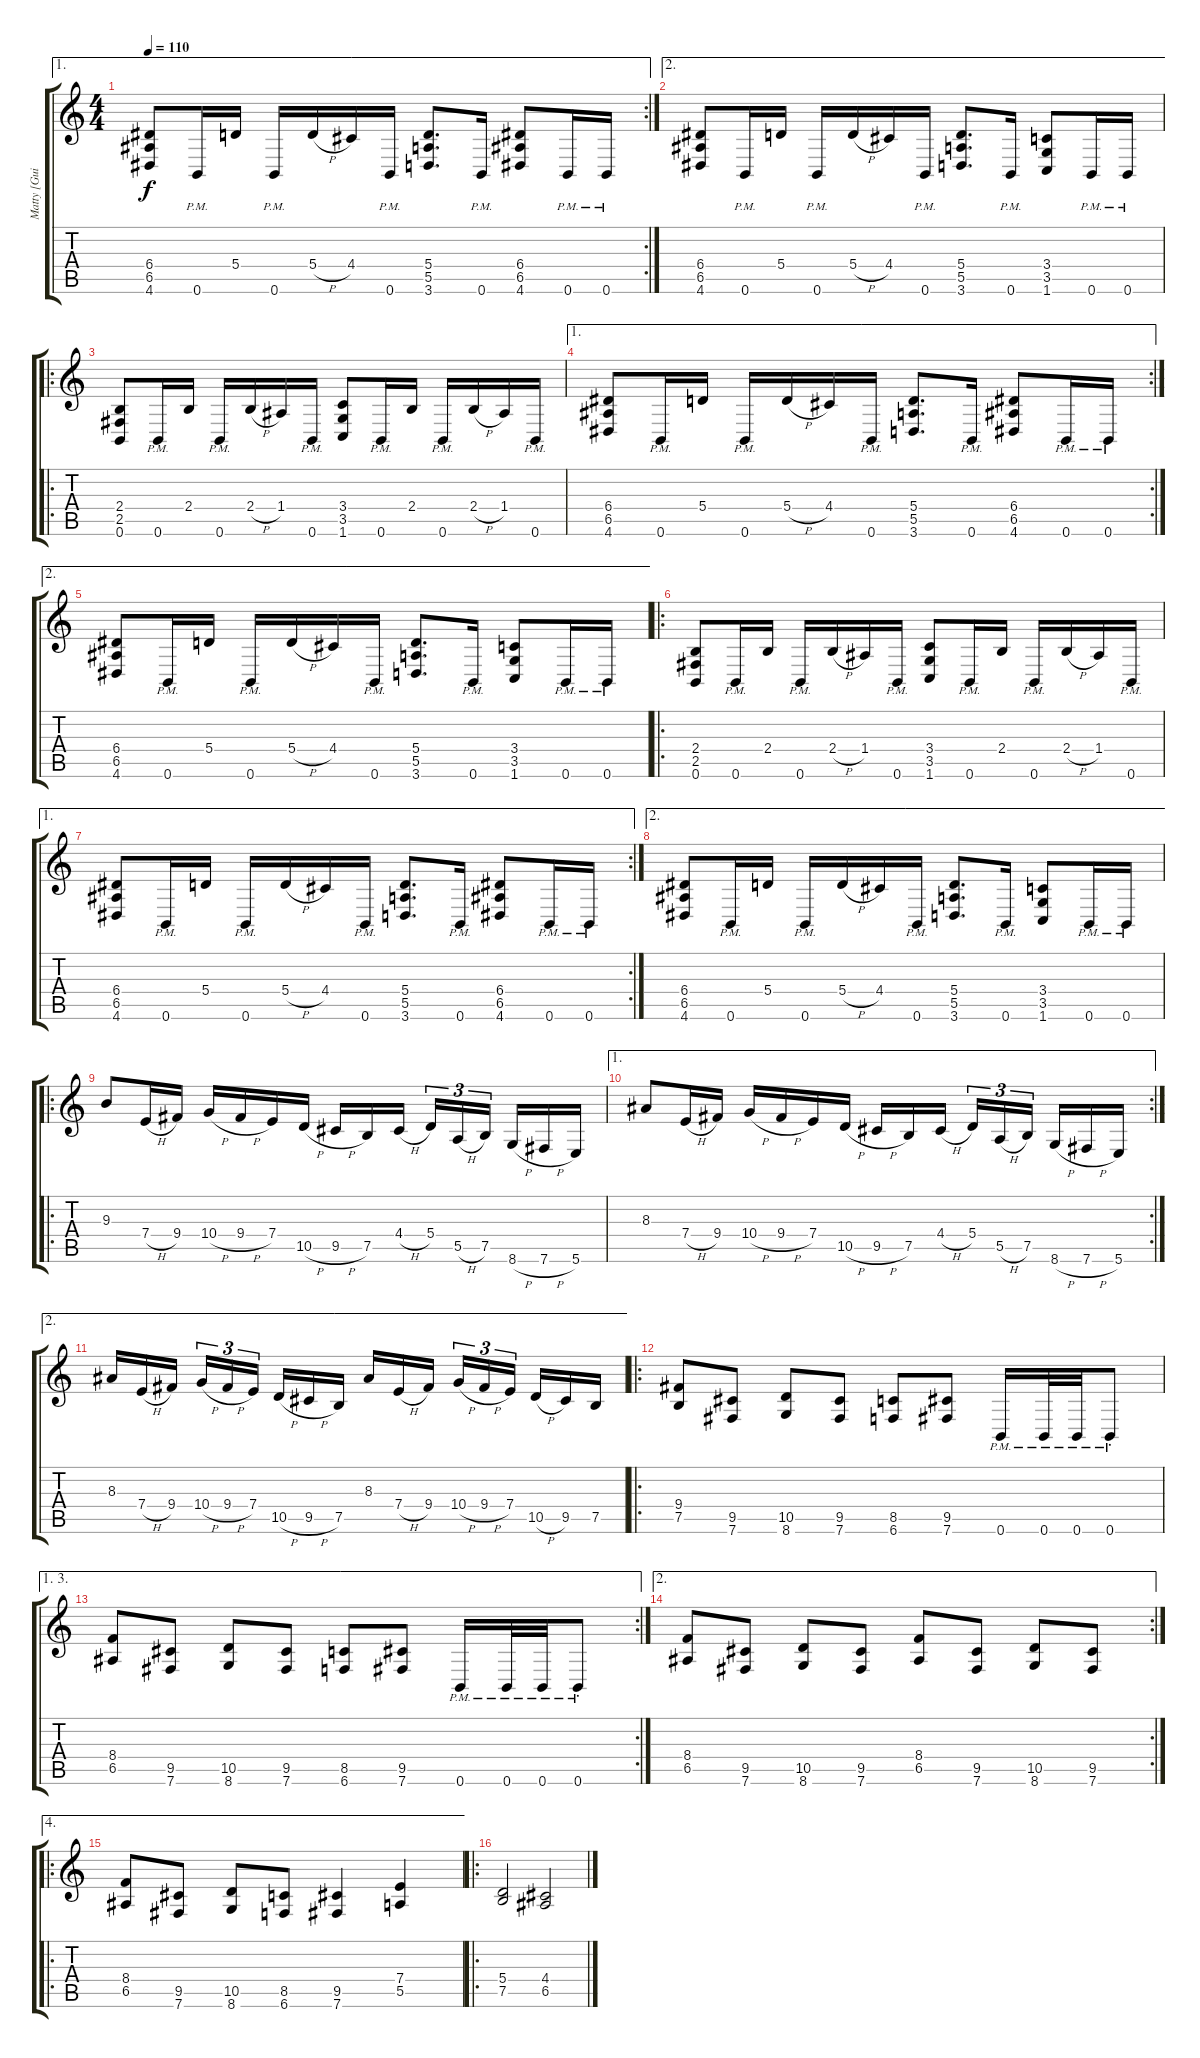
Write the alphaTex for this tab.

\track ("Matty [Guitar Right]" "Matty [Gui") {instrument distortionguitar}
\staff {score tabs}
\tuning (B3 Gb3 D3 A2 E2 B1) {hide}
\ae 1
\rc 2
\ts (4 4)
\tempo 110
\clef g2
\ks c
(6.4 6.5 4.6).8{dy f} 0.6{pm}.16 5.4.16 0.6{pm}.16 5.4{h}.16 4.4.16 0.6{pm}.16 (5.4 5.5 3.6).8{d} 0.6{pm}.16 (6.4 6.5 4.6).8 0.6{pm}.16 0.6{pm}.16 |
\ae 2
(6.4 6.5 4.6).8 0.6{pm}.16 5.4.16 0.6{pm}.16 5.4{h}.16 4.4.16 0.6{pm}.16 (5.4 5.5 3.6).8{d} 0.6{pm}.16 (3.4 3.5 1.6).8 0.6{pm}.16 0.6{pm}.16 |
\ro
(2.4 2.5 0.6).8 0.6{pm}.16 2.4.16 0.6{pm}.16 2.4{h}.16 1.4.16 0.6{pm}.16 (3.4 3.5 1.6).8 0.6{pm}.16 2.4.16 0.6{pm}.16 2.4{h}.16 1.4.16 0.6{pm}.16 |
\ae 1
\rc 2
(6.4 6.5 4.6).8 0.6{pm}.16 5.4.16 0.6{pm}.16 5.4{h}.16 4.4.16 0.6{pm}.16 (5.4 5.5 3.6).8{d} 0.6{pm}.16 (6.4 6.5 4.6).8 0.6{pm}.16 0.6{pm}.16 |
\ae 2
(6.4 6.5 4.6).8 0.6{pm}.16 5.4.16 0.6{pm}.16 5.4{h}.16 4.4.16 0.6{pm}.16 (5.4 5.5 3.6).8{d} 0.6{pm}.16 (3.4 3.5 1.6).8 0.6{pm}.16 0.6{pm}.16 |
\ro
(2.4 2.5 0.6).8 0.6{pm}.16 2.4.16 0.6{pm}.16 2.4{h}.16 1.4.16 0.6{pm}.16 (3.4 3.5 1.6).8 0.6{pm}.16 2.4.16 0.6{pm}.16 2.4{h}.16 1.4.16 0.6{pm}.16 |
\ae 1
\rc 2
(6.4 6.5 4.6).8 0.6{pm}.16 5.4.16 0.6{pm}.16 5.4{h}.16 4.4.16 0.6{pm}.16 (5.4 5.5 3.6).8{d} 0.6{pm}.16 (6.4 6.5 4.6).8 0.6{pm}.16 0.6{pm}.16 |
\ae 2
(6.4 6.5 4.6).8 0.6{pm}.16 5.4.16 0.6{pm}.16 5.4{h}.16 4.4.16 0.6{pm}.16 (5.4 5.5 3.6).8{d} 0.6{pm}.16 (3.4 3.5 1.6).8 0.6{pm}.16 0.6{pm}.16 |
\ro
9.3.8 7.4{h}.16 9.4.16 10.4{h}.16 9.4{h}.16 7.4.16 10.5{h}.16 9.5{h}.16 7.5.16 4.4{h}.16{beam splitsecondary} 5.4.16{tu (3 2)} 5.5{h}.16{tu (3 2)} 7.5.16{tu (3 2) beam splitsecondary} 8.6{h}.16 7.6{h}.16 5.6.16 |
\ae 1
\rc 2
8.3.8 7.4{h}.16 9.4.16 10.4{h}.16 9.4{h}.16 7.4.16 10.5{h}.16 9.5{h}.16 7.5.16 4.4{h}.16{beam splitsecondary} 5.4.16{tu (3 2)} 5.5{h}.16{tu (3 2)} 7.5.16{tu (3 2) beam splitsecondary} 8.6{h}.16 7.6{h}.16 5.6.16 |
\ae 2
8.3.16 7.4{h}.16 9.4.16{beam splitsecondary} 10.4{h}.16{tu (3 2)} 9.4{h}.16{tu (3 2)} 7.4.16{tu (3 2) beam splitsecondary} 10.5{h}.16 9.5{h}.16 7.5.16 8.3.16 7.4{h}.16 9.4.16{beam splitsecondary} 10.4{h}.16{tu (3 2)} 9.4{h}.16{tu (3 2)} 7.4.16{tu (3 2) beam splitsecondary} 10.5{h}.16 9.5.16 7.5.16 |
\ro
(9.4 7.5).8 (9.5 7.6).8 (10.5 8.6).8 (9.5 7.6).8 (8.5 6.6).8 (9.5 7.6).8 0.6{pm}.16 0.6{pm}.32 0.6{pm}.32 0.6{pm st}.8 |
\ae (1 3)
\rc 2
(8.4 6.5).8 (9.5 7.6).8 (10.5 8.6).8 (9.5 7.6).8 (8.5 6.6).8 (9.5 7.6).8 0.6{pm}.16 0.6{pm}.32 0.6{pm}.32 0.6{pm st}.8 |
\ae 2
\rc 2
(8.4 6.5).8 (9.5 7.6).8 (10.5 8.6).8 (9.5 7.6).8 (8.4 6.5).8 (9.5 7.6).8 (10.5 8.6).8 (9.5 7.6).8 |
\ae 4
\ro
(8.4 6.5).8 (9.5 7.6).8 (10.5 8.6).8 (8.5 6.6).8 (9.5 7.6).4 (7.4 5.5).4 |
\ro
(5.4 7.5).2 (4.4 6.5).2
